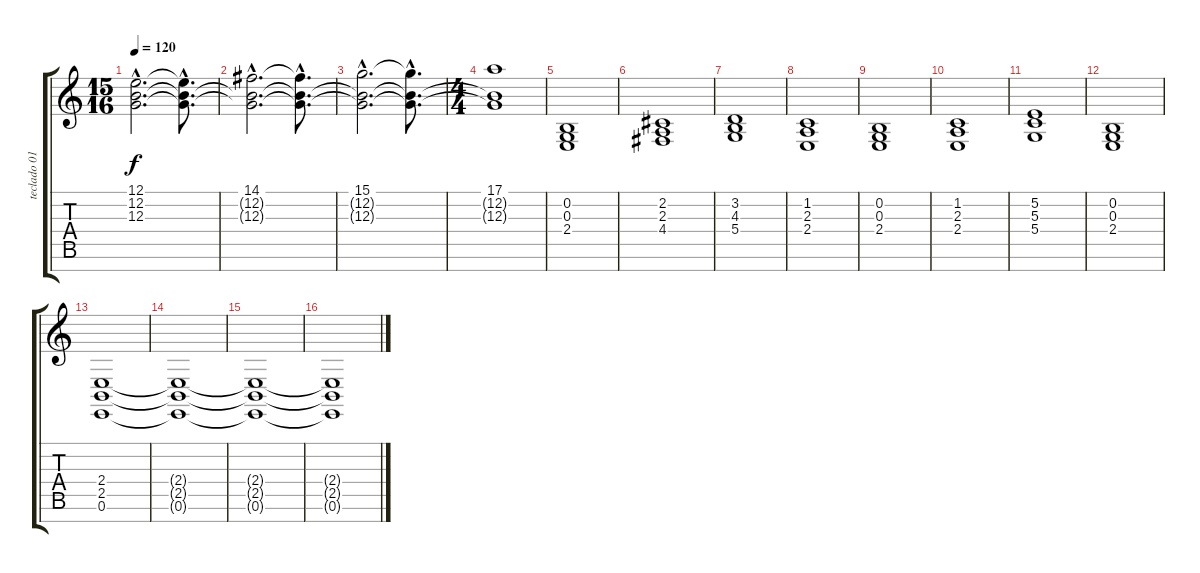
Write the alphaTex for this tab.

\track ("teclado 01" "teclado 01") {instrument stringensemble1}
\staff {score tabs}
\tuning (E4 B3 G3 D3 A2 E2 B1) {hide}
\ts (15 16)
\tempo 120
\clef g2
\ks c
(12.1{hac} 12.2{hac} 12.3{hac}).2{d dy f} (12.1{hac t} 12.2{hac t} 12.3{hac t}).8{d} |
(14.1{hac} 12.2{hac t} 12.3{hac t}).2{d} (14.1{hac t} 12.2{hac t} 12.3{hac t}).8{d} |
(15.1{hac} 12.2{hac t} 12.3{hac t}).2{d} (15.1{hac t} 12.2{hac t} 12.3{hac t}).8{d} |
\ts (4 4)
(17.1 12.2{t} 12.3{t}).1 |
(0.2 0.3 2.4).1 |
(2.2 2.3 4.4).1 |
(3.2 4.3 5.4).1 |
(1.2 2.3 2.4).1 |
(0.2 0.3 2.4).1 |
(1.2 2.3 2.4).1 |
(5.2 5.3 5.4).1 |
(0.2 0.3 2.4).1 |
(2.4 2.5 0.6).1 |
(2.4{t} 2.5{t} 0.6{t}).1 |
(2.4{t} 2.5{t} 0.6{t}).1 |
(2.4{t} 2.5{t} 0.6{t}).1
